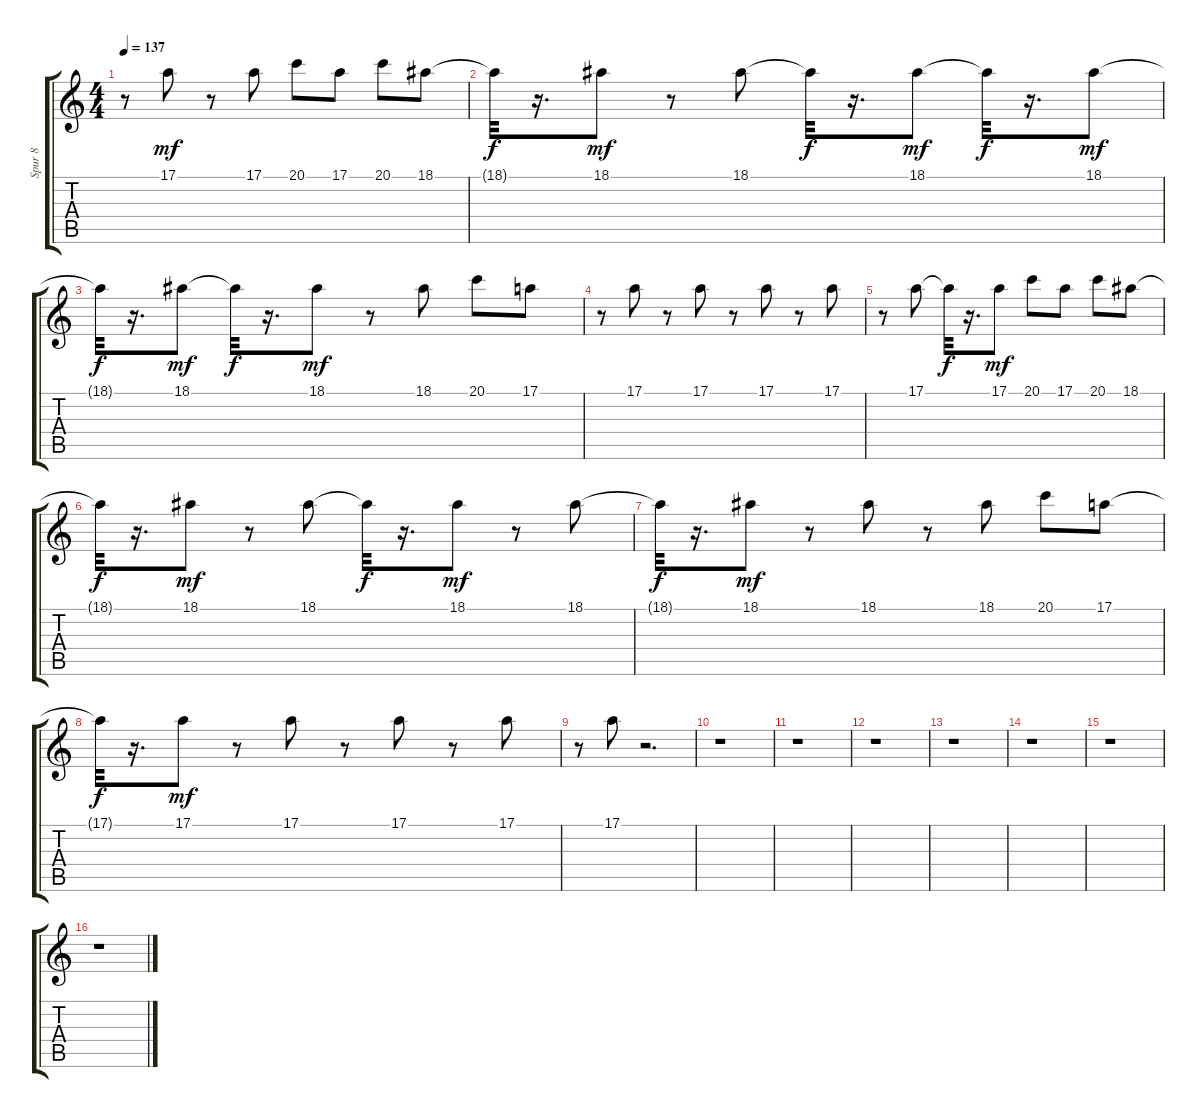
\track ("Spur 8" "Spur 8") {instrument drawbarorgan}
\staff {score tabs}
\tuning (E4 B3 G3 D3 A2 E2) {hide}
\ts (4 4)
\tempo 137
\clef g2
\ks c
r.8{dy mf} 17.1.8 r.8 17.1.8 20.1.8 17.1.8 20.1.8 18.1.8 |
18.1{t}.32{dy f} r.16{d} 18.1.8{dy mf} r.8 18.1.8 18.1{t}.32{dy f} r.16{d} 18.1.8{dy mf} 18.1{t}.32{dy f} r.16{d} 18.1.8{dy mf} |
18.1{t}.32{dy f} r.16{d} 18.1.8{dy mf} 18.1{t}.32{dy f} r.16{d} 18.1.8{dy mf} r.8 18.1.8 20.1.8 17.1.8 |
r.8 17.1.8 r.8 17.1.8 r.8 17.1.8 r.8 17.1.8 |
r.8 17.1.8 17.1{t}.32{dy f} r.16{d} 17.1.8{dy mf} 20.1.8 17.1.8 20.1.8 18.1.8 |
18.1{t}.32{dy f} r.16{d} 18.1.8{dy mf} r.8 18.1.8 18.1{t}.32{dy f} r.16{d} 18.1.8{dy mf} r.8 18.1.8 |
18.1{t}.32{dy f} r.16{d} 18.1.8{dy mf} r.8 18.1.8 r.8 18.1.8 20.1.8 17.1.8 |
17.1{t}.32{dy f} r.16{d} 17.1.8{dy mf} r.8 17.1.8 r.8 17.1.8 r.8 17.1.8 |
r.8 17.1.8 r.2{d} |
r.1 |
r.1 |
r.1 |
r.1 |
r.1 |
r.1 |
r.1
